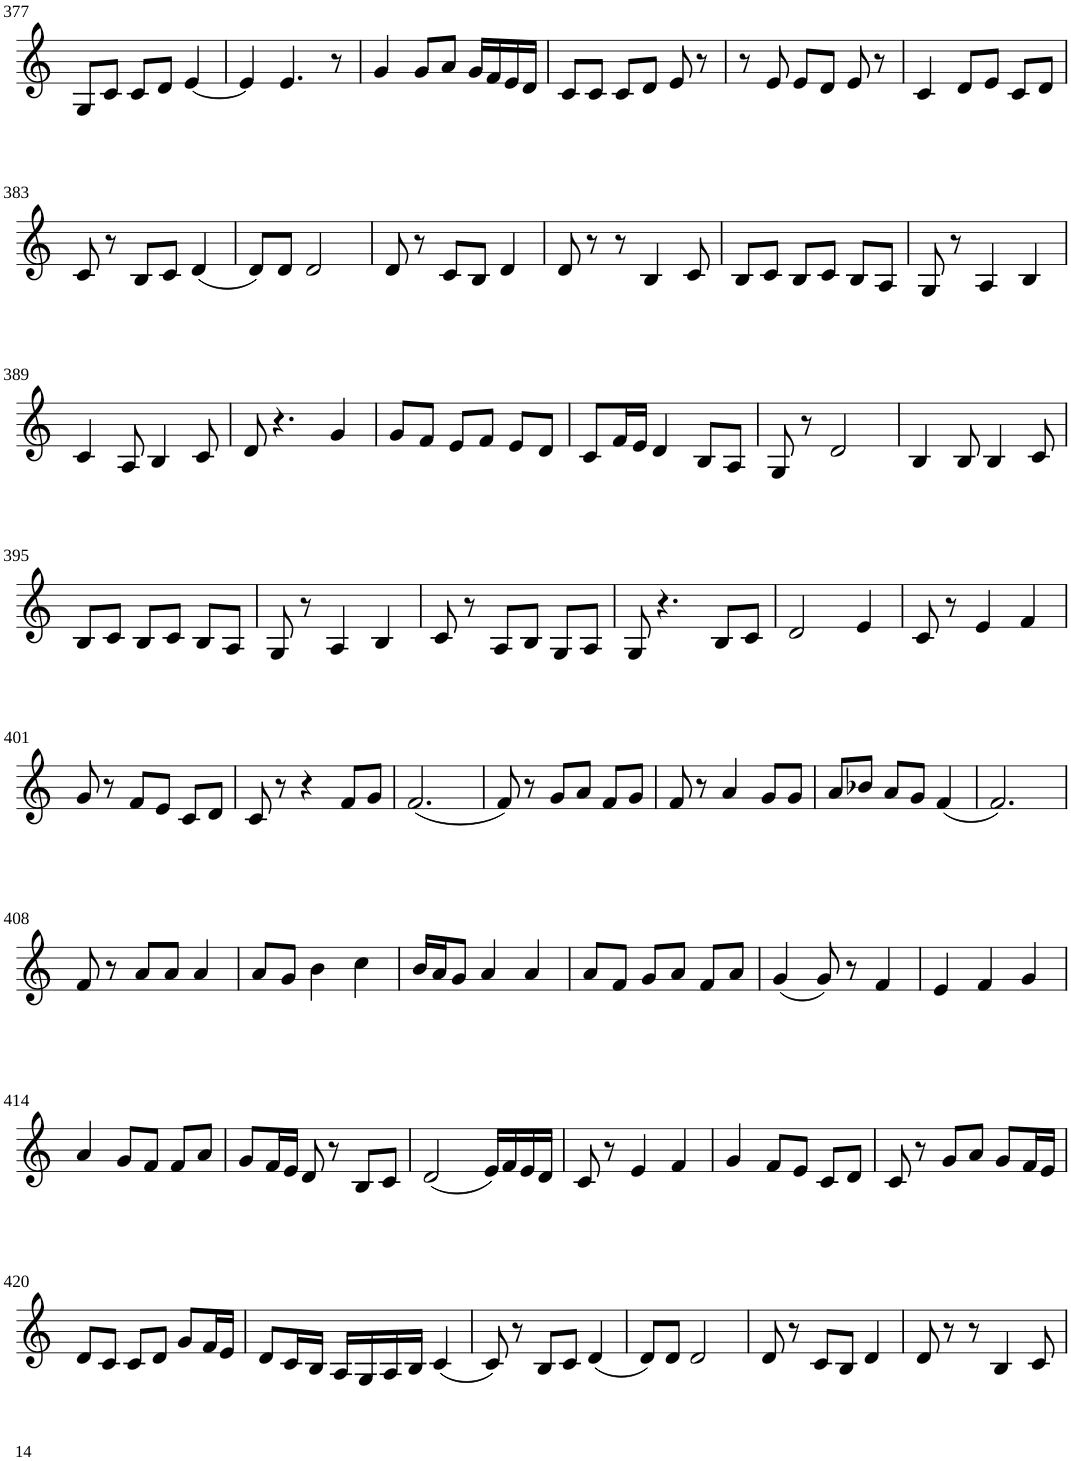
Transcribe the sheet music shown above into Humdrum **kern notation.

**kern
*part1
*staff1
*I"Violin
!!LO:PB:g=z
*clefG2
*k[]
*M3/4
=377
8G/L
8c/J
8c/L
8d/J
[4e/
=378
4e/]
4.e/
8r
=379
4g/
8g/L
8a/J
16g/LL
16f/
16e/
16d/JJ
=380
8c/L
8c/J
8c/L
8d/J
8e/
8r
=381
8r
8e/
8e/L
8d/J
8e/
8r
=382
4c/
8d/L
8e/J
8c/L
8d/J
!!LO:LB:g=z
=383
8c/
8r
8B/L
8c/J
(4d/
=384
8d/L)
8d/J
2d/
=385
8d/
8r
8c/L
8B/J
4d/
=386
8d/
8r
8r
4B/
8c/
=387
8B/L
8c/J
8B/L
8c/J
8B/L
8A/J
=388
8G/
8r
4A/
4B/
!!LO:LB:g=z
=389
4c/
8A/
4B/
8c/
=390
8d/
4.r
4g/
=391
8g/L
8f/J
8e/L
8f/J
8e/L
8d/J
=392
8c/L
16f/L
16e/JJ
4d/
8B/L
8A/J
=393
8G/
8r
2d/
=394
4B/
8B/
4B/
8c/
!!LO:LB:g=z
=395
8B/L
8c/J
8B/L
8c/J
8B/L
8A/J
=396
8G/
8r
4A/
4B/
=397
8c/
8r
8A/L
8B/J
8G/L
8A/J
=398
8G/
4.r
8B/L
8c/J
=399
2d/
4e/
=400
8c/
8r
4e/
4f/
!!LO:LB:g=z
=401
8g/
8r
8f/L
8e/J
8c/L
8d/J
=402
8c/
8r
4r
8f/L
8g/J
=403
(2.f/
=404
8f/)
8r
8g/L
8a/J
8f/L
8g/J
=405
8f/
8r
4a/
8g/L
8g/J
=406
8a/L
8b-X/J
8a/L
8g/J
(4f/
=407
2.f/)
!!LO:LB:g=z
=408
8f/
8r
8a/L
8a/J
4a/
=409
8a/L
8g/J
4b\
4cc\
=410
16b/LL
16a/J
8g/J
4a/
4a/
=411
8a/L
8f/J
8g/L
8a/J
8f/L
8a/J
=412
(4g/
8g/)
8r
4f/
=413
4e/
4f/
4g/
!!LO:LB:g=z
=414
4a/
8g/L
8f/J
8f/L
8a/J
=415
8g/L
16f/L
16e/JJ
8d/
8r
8B/L
8c/J
=416
(2d/
16e/LL)
16f/
16e/
16d/JJ
=417
8c/
8r
4e/
4f/
=418
4g/
8f/L
8e/J
8c/L
8d/J
=419
8c/
8r
8g/L
8a/J
8g/L
16f/L
16e/JJ
!!LO:LB:g=z
=420
8d/L
8c/J
8c/L
8d/J
8g/L
16f/L
16e/JJ
=421
8d/L
16c/L
16B/JJ
16A/LL
16G/
16A/
16B/JJ
(4c/
=422
8c/)
8r
8B/L
8c/J
(4d/
=423
8d/L)
8d/J
2d/
=424
8d/
8r
8c/L
8B/J
4d/
=425
8d/
8r
8r
4B/
8c/
=
*-
